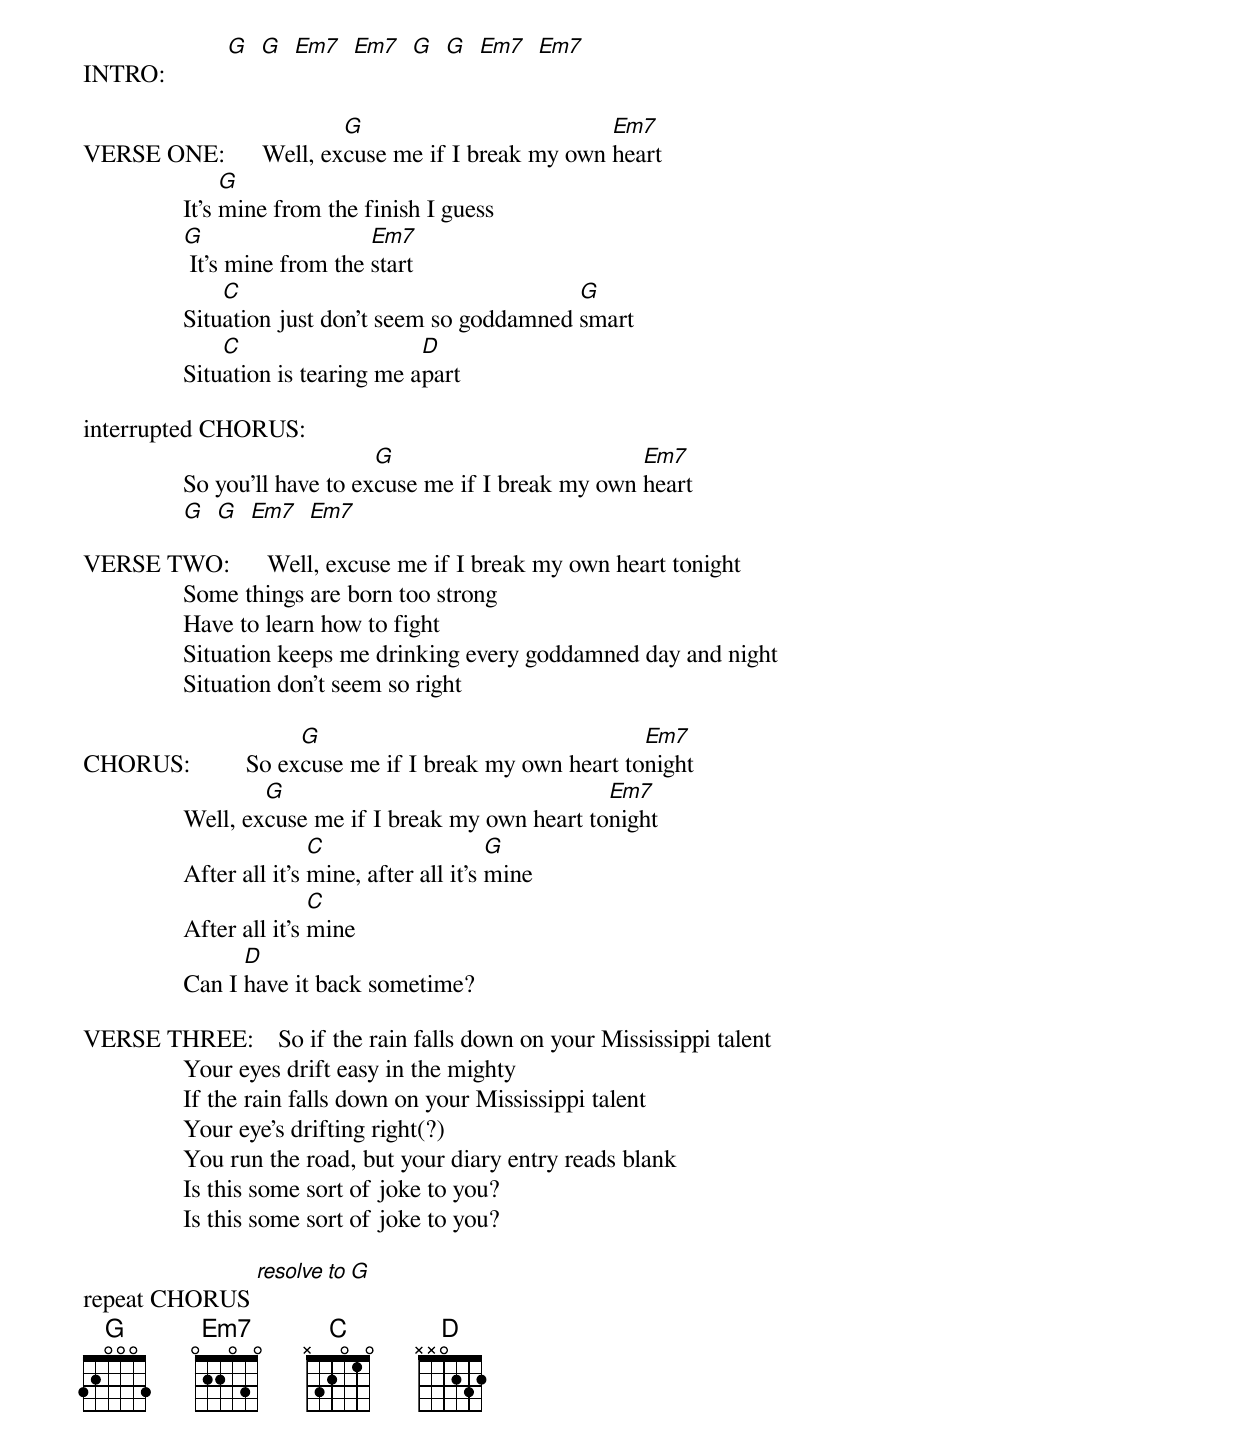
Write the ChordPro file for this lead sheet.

INTRO:          [G   G   Em7   Em7   G   G   Em7   Em7]

VERSE ONE:      Well, ex[G]cuse me if I break my own [Em7]heart
                It's [G]mine from the finish I guess
                [G] It's mine from the [Em7]start
                Situ[C]ation just don't seem so goddamned [G]smart
                Situ[C]ation is tearing me a[D]part

interrupted CHORUS:
                So you'll have to ex[G]cuse me if I break my own [Em7]heart
                [G   G   Em7   Em7]

VERSE TWO:      Well, excuse me if I break my own heart tonight
                Some things are born too strong
                Have to learn how to fight
                Situation keeps me drinking every goddamned day and night
                Situation don't seem so right

CHORUS:         So ex[G]cuse me if I break my own heart to[Em7]night
                Well, ex[G]cuse me if I break my own heart to[Em7]night
                After all it's [C]mine, after all it's [G]mine
                After all it's [C]mine
                Can I [D]have it back sometime?

VERSE THREE:    So if the rain falls down on your Mississippi talent
                Your eyes drift easy in the mighty
                If the rain falls down on your Mississippi talent
                Your eye's drifting right(?)
                You run the road, but your diary entry reads blank
                Is this some sort of joke to you?
                Is this some sort of joke to you?

repeat CHORUS [resolve to G]
